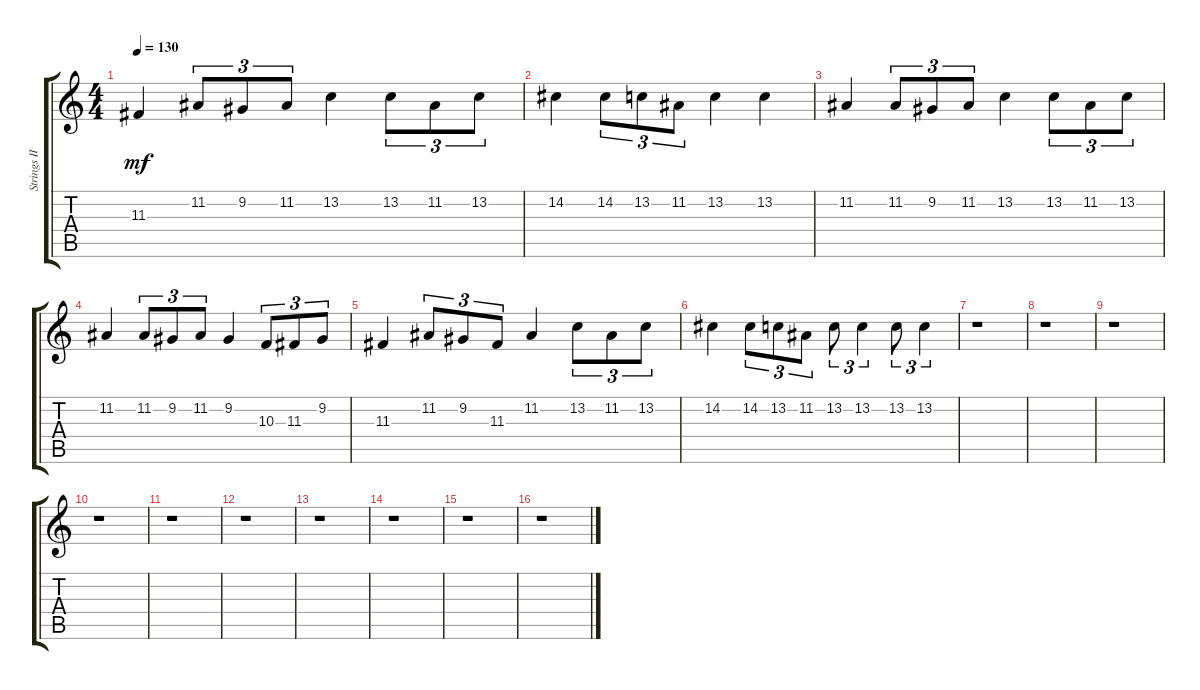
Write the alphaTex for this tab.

\track ("Strings II (right)" "Strings II") {instrument stringensemble1}
\staff {score tabs}
\tuning (E4 B3 G3 D3 A2 E2) {hide}
\ts (4 4)
\tempo 130
\clef g2
\ks c
11.3.4{dy mf} 11.2.8{tu (3 2)} 9.2.8{tu (3 2)} 11.2.8{tu (3 2)} 13.2.4 13.2.8{tu (3 2)} 11.2.8{tu (3 2)} 13.2.8{tu (3 2)} |
14.2.4 14.2.8{tu (3 2)} 13.2.8{tu (3 2)} 11.2.8{tu (3 2)} 13.2.4 13.2.4 |
11.2.4 11.2.8{tu (3 2)} 9.2.8{tu (3 2)} 11.2.8{tu (3 2)} 13.2.4 13.2.8{tu (3 2)} 11.2.8{tu (3 2)} 13.2.8{tu (3 2)} |
11.2.4 11.2.8{tu (3 2)} 9.2.8{tu (3 2)} 11.2.8{tu (3 2)} 9.2.4 10.3.8{tu (3 2)} 11.3.8{tu (3 2)} 9.2.8{tu (3 2)} |
11.3.4 11.2.8{tu (3 2)} 9.2.8{tu (3 2)} 11.3.8{tu (3 2)} 11.2.4 13.2.8{tu (3 2)} 11.2.8{tu (3 2)} 13.2.8{tu (3 2)} |
14.2.4 14.2.8{tu (3 2)} 13.2.8{tu (3 2)} 11.2.8{tu (3 2)} 13.2.8{tu (3 2)} 13.2.4{tu (3 2)} 13.2.8{tu (3 2)} 13.2.4{tu (3 2)} |
r.1 |
r.1 |
r.1 |
r.1 |
r.1 |
r.1 |
r.1 |
r.1 |
r.1 |
r.1
